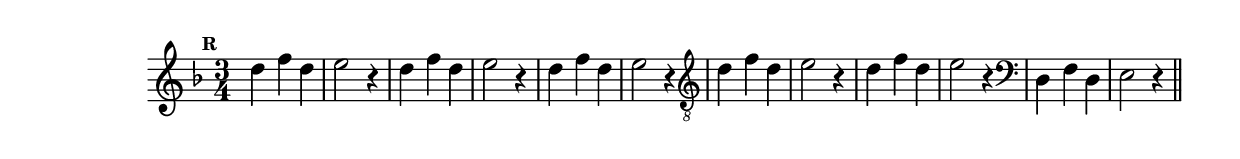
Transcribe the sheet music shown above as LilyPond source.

%% -*- coding: utf-8 -*-
\version "2.12.1"

%% \header { texidoc="Perguntas e Respostas"}

\relative c'' {

  \override Staff.TimeSignature #'style = #'()
  \time 3/4 
  \override Score.BarNumber #'transparent = ##t
  \override Score.RehearsalMark #'font-size = #-2
  \override Score.BarNumber #'transparent = ##t
  \set Score.markFormatter = #format-mark-numbers
  \key d \minor

  \mark 17

  %% CAVAQUINHO - BANJO
  \tag #'cv {
    d4 f d | e2 r4 
  }

  %% BANDOLIM
  \tag #'bd {
    d4 f d | e2 r4 
  }

  %% VIOLA
  \tag #'va {
    d4 f d | e2 r4 
  }

  %% VIOLÃO TENOR
  \tag #'vt {
    \clef "G_8"
    d,4 f d | e2 r4          
  }

  %% VIOLÃO
  \tag #'vi {
    \clef "G_8"
    d4 f d | e2 r4 
  }

  %% BAIXO - BAIXOLÃO
  \tag #'bx {
    \clef bass
    d,4 f d | e2 r4           
  }


  %% END DOCUMENT
  \bar "||"
}
